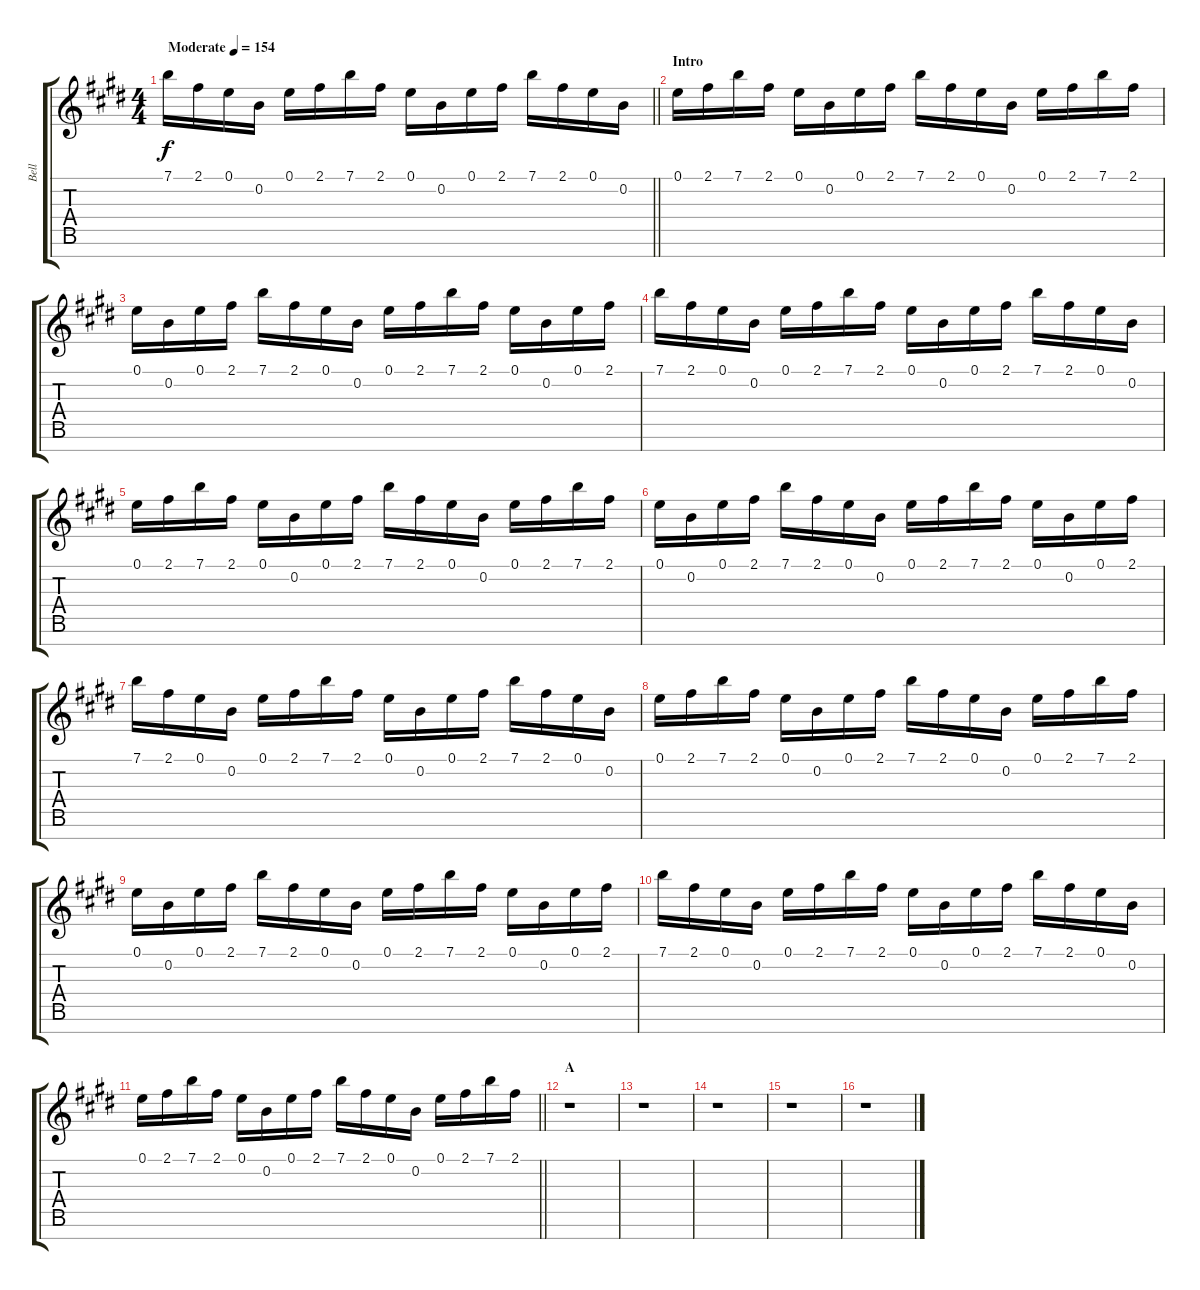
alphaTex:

\track ("Bell" "Bell") {instrument vibraphone}
\staff {score tabs}
\tuning (E5 B4 G4 D4 A3 E3 B2) {hide}
\ts (4 4)
\tempo (154 "Moderate")
\clef g2
\barLineRight lightlight
\ks e
7.1.16{dy f instrument vibraphone} 2.1.16 0.1.16 0.2.16 0.1.16 2.1.16 7.1.16 2.1.16 0.1.16 0.2.16 0.1.16 2.1.16 7.1.16 2.1.16 0.1.16 0.2.16 |
\section ("" "Intro")
0.1.16 2.1.16 7.1.16 2.1.16 0.1.16 0.2.16 0.1.16 2.1.16 7.1.16 2.1.16 0.1.16 0.2.16 0.1.16 2.1.16 7.1.16 2.1.16 |
0.1.16 0.2.16 0.1.16 2.1.16 7.1.16 2.1.16 0.1.16 0.2.16 0.1.16 2.1.16 7.1.16 2.1.16 0.1.16 0.2.16 0.1.16 2.1.16 |
7.1.16 2.1.16 0.1.16 0.2.16 0.1.16 2.1.16 7.1.16 2.1.16 0.1.16 0.2.16 0.1.16 2.1.16 7.1.16 2.1.16 0.1.16 0.2.16 |
0.1.16 2.1.16 7.1.16 2.1.16 0.1.16 0.2.16 0.1.16 2.1.16 7.1.16 2.1.16 0.1.16 0.2.16 0.1.16 2.1.16 7.1.16 2.1.16 |
0.1.16 0.2.16 0.1.16 2.1.16 7.1.16 2.1.16 0.1.16 0.2.16 0.1.16 2.1.16 7.1.16 2.1.16 0.1.16 0.2.16 0.1.16 2.1.16 |
7.1.16 2.1.16 0.1.16 0.2.16 0.1.16 2.1.16 7.1.16 2.1.16 0.1.16 0.2.16 0.1.16 2.1.16 7.1.16 2.1.16 0.1.16 0.2.16 |
0.1.16 2.1.16 7.1.16 2.1.16 0.1.16 0.2.16 0.1.16 2.1.16 7.1.16 2.1.16 0.1.16 0.2.16 0.1.16 2.1.16 7.1.16 2.1.16 |
0.1.16 0.2.16 0.1.16 2.1.16 7.1.16 2.1.16 0.1.16 0.2.16 0.1.16 2.1.16 7.1.16 2.1.16 0.1.16 0.2.16 0.1.16 2.1.16 |
7.1.16 2.1.16 0.1.16 0.2.16 0.1.16 2.1.16 7.1.16 2.1.16 0.1.16 0.2.16 0.1.16 2.1.16 7.1.16 2.1.16 0.1.16 0.2.16 |
\barLineRight lightlight
0.1.16 2.1.16 7.1.16 2.1.16 0.1.16 0.2.16 0.1.16 2.1.16 7.1.16 2.1.16 0.1.16 0.2.16 0.1.16 2.1.16 7.1.16 2.1.16 |
\section ("" "A")
r.1 |
r.1 |
r.1 |
r.1 |
r.1
